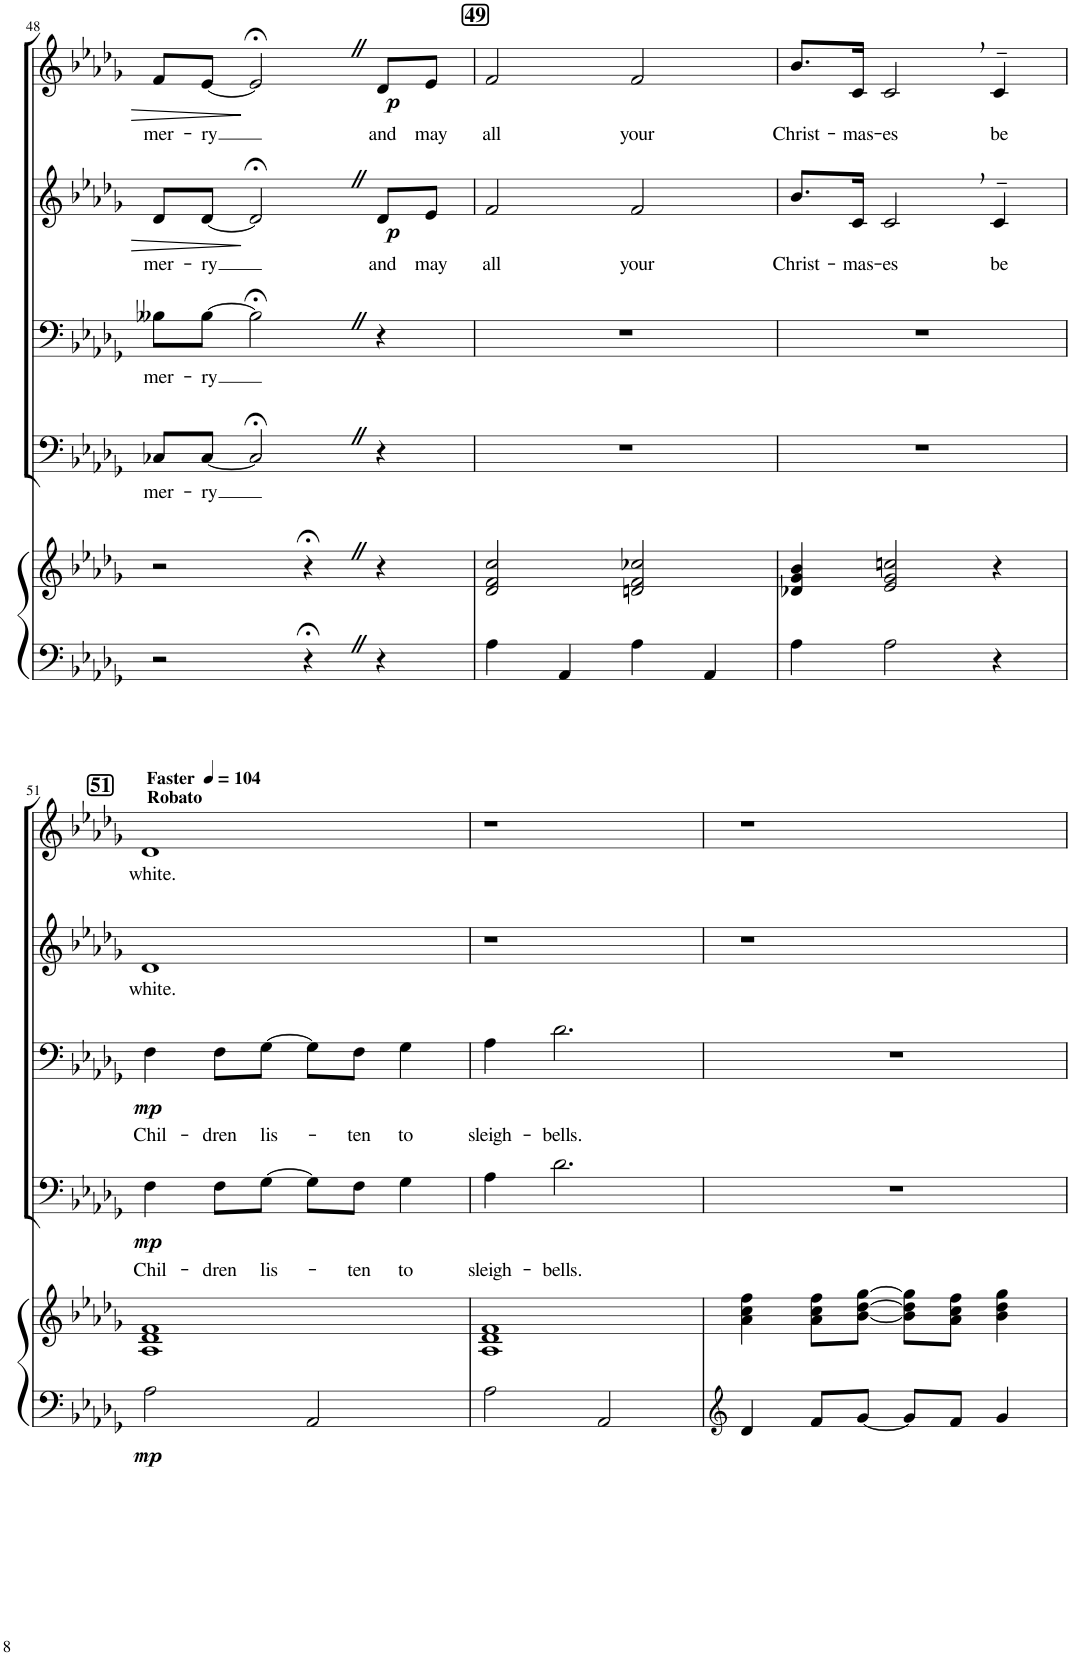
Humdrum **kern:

**kern	**kern	**dynam	**kern	**text	**dynam	**kern	**text	**dynam	**kern	**text	**dynam	**kern	**text	**dynam
*part5	*part5	*part5	*part4	*part4	*part4	*part3	*part3	*part3	*part2	*part2	*part2	*part1	*part1	*part1
*staff6	*staff5	*staff5/6	*staff4	*staff4	*staff4	*staff3	*staff3	*staff3	*staff2	*staff2	*staff2	*staff1	*staff1	*staff1
*I"Piano	*	*	*I"B.	*	*	*I"T.	*	*	*I"A.	*	*	*I"S.	*	*
*I'Pno	*	*	*	*	*	*	*	*	*	*	*	*	*	*
!!LO:PB:g=z
*clefF4	*clefG2	*	*clefF4	*	*	*clefF4	*	*	*clefG2	*	*	*clefG2	*	*
*k[b-e-a-d-g-]	*k[b-e-a-d-g-]	*	*k[b-e-a-d-g-]	*	*	*k[b-e-a-d-g-]	*	*	*k[b-e-a-d-g-]	*	*	*k[b-e-a-d-g-]	*	*
*M4/4	*M4/4	*	*M4/4	*	*	*M4/4	*	*	*M4/4	*	*	*M4/4	*	*
*met(c)	*met(c)	*	*met(c)	*	*	*met(c)	*	*	*met(c)	*	*	*met(c)	*	*
=48	=48	=48	=48	=48	=48	=48	=48	=48	=48	=48	=48	=48	=48	=48
!	!	!	!	!LO:LY:b	!	!	!LO:LY:b	!	!	!LO:LY:b	!	!	!LO:LY:b	!
2r	2r	.	8C-X/L	mer-	.	8B--X\L	mer-	.	8d-/L	mer-	.	8f/L	mer-	.
!	!	!	!	!LO:LY:b	!	!	!LO:LY:b	!	!	!LO:LY:b	!	!	!LO:LY:b	!
.	.	.	[8C-/J	-ry	.	[8B--\J	-ry	.	[8d-/J	-ry	.	[8e-/J	-ry	.
.	.	.	2C-;<Z/]	.	.	2B--;<Z\]	.	.	2d-;<Z/]	.	.	2e-;<Z/]	.	.
4r;<	4r;<	.	.	.	.	.	.	.	.	.	.	.	.	.
!	!	!	!	!	!	!	!	!	!	!LO:LY:b	!LO:DY:b	!	!LO:LY:b	!LO:DY:b
4r	4r	.	4r	.	.	4r	.	.	8d-/L	and	p	8d-/L	and	p
!	!	!	!	!	!	!	!	!	!	!LO:LY:b	!	!	!LO:LY:b	!
.	.	.	.	.	.	.	.	.	8e-/J	may	.	8e-/J	may	.
!!LO:REH:place=s1:a:B:cj:fs=12:t=49
=49	=49	=49	=49	=49	=49	=49	=49	=49	=49	=49	=49	=49	=49	=49
!	!	!	!	!	!	!	!	!	!	!LO:LY:b	!	!	!LO:LY:b	!
4A-\	2d-/ 2f/ 2cc/	.	1r	.	.	1r	.	.	2f/	all	.	2f/	all	.
4AA-/	.	.	.	.	.	.	.	.	.	.	.	.	.	.
!	!	!	!	!	!	!	!	!	!	!LO:LY:b	!	!	!LO:LY:b	!
4A-\	2dn/ 2f/ 2cc-X/	.	.	.	.	.	.	.	2f/	your	.	2f/	your	.
4AA-/	.	.	.	.	.	.	.	.	.	.	.	.	.	.
=50	=50	=50	=50	=50	=50	=50	=50	=50	=50	=50	=50	=50	=50	=50
!	!	!	!	!	!	!	!	!	!	!LO:LY:b	!	!	!LO:LY:b	!
4A-\	4d-X/ 4g-/ 4b-/	.	1r	.	.	1r	.	.	8.b-/L	Christ-	.	8.b-/L	Christ-	.
!	!	!	!	!	!	!	!	!	!	!LO:LY:b	!	!	!LO:LY:b	!
.	.	.	.	.	.	.	.	.	16c/Jk	-mas-	.	16c/Jk	-mas-	.
!	!	!	!	!	!	!	!	!	!	!LO:LY:b	!	!	!LO:LY:b	!
2A-\	2e-/ 2g-/ 2ccn/	.	.	.	.	.	.	.	2c,/	-es	.	2c,/	-es	.
!	!	!	!	!	!	!	!	!	!	!LO:LY:b	!	!	!LO:LY:b	!
4r	4r	.	.	.	.	.	.	.	4c~>/	be	.	4c~>/	be	.
!!LO:LB:g=z
=51	=51	=51	=51	=51	=51	=51	=51	=51	=51	=51	=51	=51	=51	=51
!!LO:REH:place=s1:a:B:cj:fs=12:t=51
*	*	*	*	*	*	*	*	*	*	*	*	*MM104	*	*
!	!	!	!	!	!	!	!	!	!	!	!	!LO:TX:a:B:t=Faster	!	!
!	!	!	!	!	!	!	!	!	!	!	!	!LO:TX:a:B:t=Robato	!	!
!	!	!LO:DY:b=2	!	!LO:LY:b	!LO:DY:b	!	!LO:LY:b	!LO:DY:b	!	!LO:LY:b	!	!	!LO:LY:b	!
2A-\	1A- 1d- 1f	mp	4F\	Chil-	mp	4F\	Chil-	mp	1d-	white.	.	1d-	white.	.
!	!	!	!	!LO:LY:b	!	!	!LO:LY:b	!	!	!	!	!	!	!
.	.	.	8F\L	-dren	.	8F\L	-dren	.	.	.	.	.	.	.
!	!	!	!	!LO:LY:b	!	!	!LO:LY:b	!	!	!	!	!	!	!
.	.	.	[8G-\J	lis-	.	[8G-\J	lis-	.	.	.	.	.	.	.
2AA-/	.	.	8G-\L]	.	.	8G-\L]	.	.	.	.	.	.	.	.
!	!	!	!	!LO:LY:b	!	!	!LO:LY:b	!	!	!	!	!	!	!
.	.	.	8F\J	-ten	.	8F\J	-ten	.	.	.	.	.	.	.
!	!	!	!	!LO:LY:b	!	!	!LO:LY:b	!	!	!	!	!	!	!
.	.	.	4G-\	to	.	4G-\	to	.	.	.	.	.	.	.
=52	=52	=52	=52	=52	=52	=52	=52	=52	=52	=52	=52	=52	=52	=52
!	!	!	!	!LO:LY:b	!	!	!LO:LY:b	!	!	!	!	!	!	!
2A-\	1A- 1d- 1f	.	4A-\	sleigh-	.	4A-\	sleigh-	.	1r	.	.	1r	.	.
!	!	!	!	!LO:LY:b	!	!	!LO:LY:b	!	!	!	!	!	!	!
.	.	.	2.d-\	-bells.	.	2.d-\	-bells.	.	.	.	.	.	.	.
2AA-/	.	.	.	.	.	.	.	.	.	.	.	.	.	.
=53	=53	=53	=53	=53	=53	=53	=53	=53	=53	=53	=53	=53	=53	=53
*clefG2	*	*	*	*	*	*	*	*	*	*	*	*	*	*
4d-/	4a-\ 4cc\ 4ff\	.	1r	.	.	1r	.	.	1r	.	.	1r	.	.
8f/L	8a-\ 8cc\ 8ff\L	.	.	.	.	.	.	.	.	.	.	.	.	.
[8g-/J	[8b-\ [8dd-\ [8gg-\J	.	.	.	.	.	.	.	.	.	.	.	.	.
8g-/L]	8b-\] 8dd-\] 8gg-\]L	.	.	.	.	.	.	.	.	.	.	.	.	.
8f/J	8a-\ 8cc\ 8ff\J	.	.	.	.	.	.	.	.	.	.	.	.	.
4g-/	4b-\ 4dd-\ 4gg-\	.	.	.	.	.	.	.	.	.	.	.	.	.
=	=	=	=	=	=	=	=	=	=	=	=	=	=	=
*-	*-	*-	*-	*-	*-	*-	*-	*-	*-	*-	*-	*-	*-	*-
